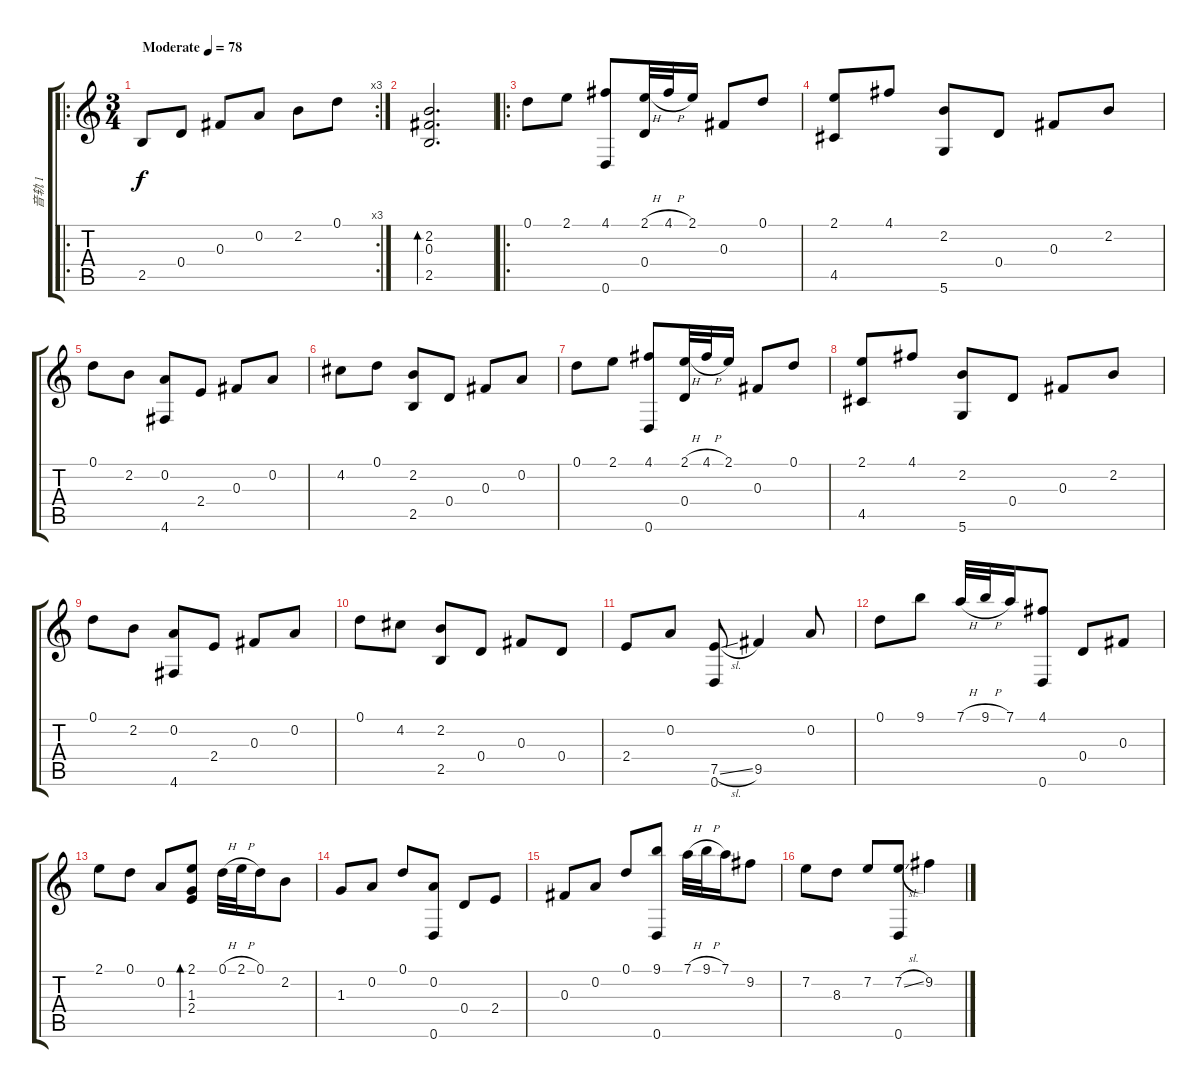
\track ("音轨 1" "音轨 1") {instrument acousticguitarnylon}
\staff {score tabs}
\tuning (D4 A3 Gb3 D3 A2 D2) {hide}
\ro
\rc 3
\ts (3 4)
\tempo (78 "Moderate")
\clef g2
\ks c
2.5.8{dy f instrument acousticguitarnylon} 0.4.8 0.3.8 0.2.8 2.2.8 0.1.8 |
(2.2 0.3 2.5).2{d bd 240} |
\ro
0.1.8 2.1.8 (4.1 0.6).8 (2.1{h} 0.4).32 4.1{h}.32 2.1.16 0.3.8 0.1.8 |
(2.1 4.5).8 4.1.8 (2.2 5.6).8 0.4.8 0.3.8 2.2.8 |
0.1.8 2.2.8 (0.2 4.6).8 2.4.8 0.3.8 0.2.8 |
4.2.8 0.1.8 (2.2 2.5).8 0.4.8 0.3.8 0.2.8 |
0.1.8 2.1.8 (4.1 0.6).8 (2.1{h} 0.4).32 4.1{h}.32 2.1.16 0.3.8 0.1.8 |
(2.1 4.5).8 4.1.8 (2.2 5.6).8 0.4.8 0.3.8 2.2.8 |
0.1.8 2.2.8 (0.2 4.6).8 2.4.8 0.3.8 0.2.8 |
0.1.8 4.2.8 (2.2 2.5).8 0.4.8 0.3.8 0.4.8 |
2.4.8 0.2.8 (7.5{sl} 0.6).8 9.5.4 0.2.8 |
0.1.8 9.1.8 7.1{h}.32 9.1{h}.32 7.1.16 (4.1 0.6).8 0.4.8 0.3.8 |
2.1.8 0.1.8 0.2.8 (2.1 1.3 2.4).8{bd 240} 0.1{h}.32 2.1{h}.32 0.1.16 2.2.8 |
1.3.8 0.2.8 0.1.8 (0.2 0.6).8 0.4.8 2.4.8 |
0.3.8 0.2.8 0.1.8 (9.1 0.6).8 7.1{h}.32 9.1{h}.32 7.1.16 9.2.8 |
7.2.8 8.3.8 7.2.8 (7.2{sl} 0.6).8 9.2.4
